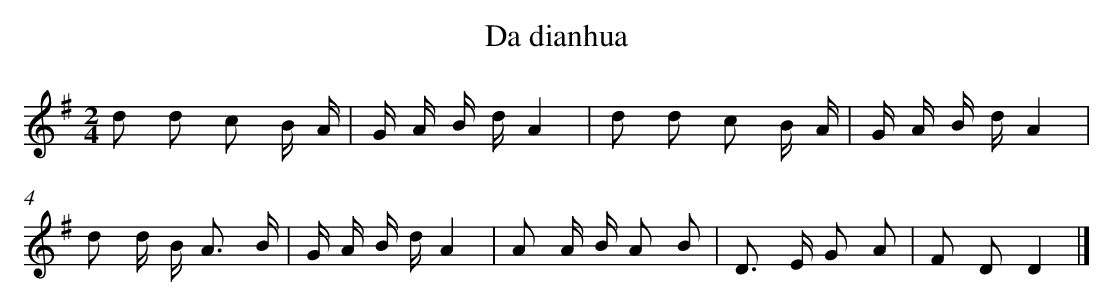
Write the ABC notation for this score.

X:1
T: Da dianhua
L: 1/16
M: 2/4
K: G
d2 d2 c2 B A [I:setbarnb 1]|
G A B dA4 |
d2 d2 c2 B A |
G A B dA4 |
d2 d B2< A2 B |
G A B dA4 |
A2 A B A2 B2 |
D2> E2 G2 A2 |
F2 D2D4 |]
